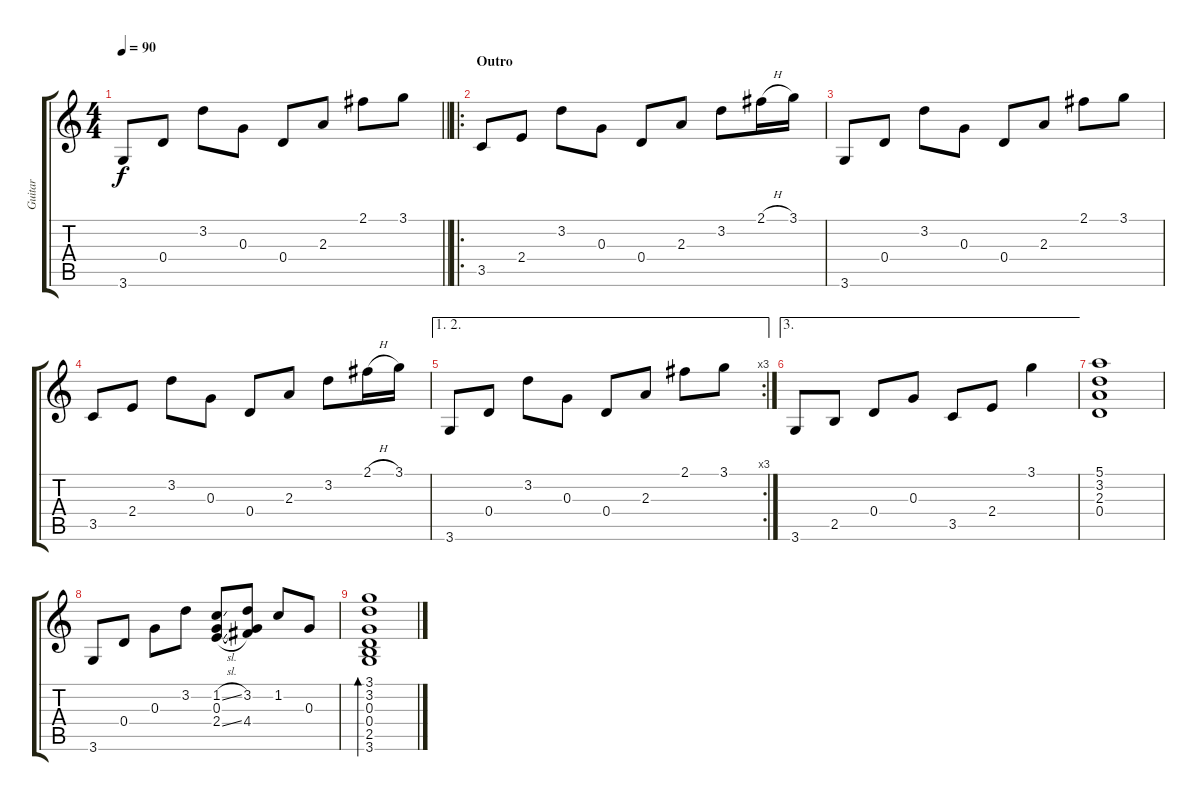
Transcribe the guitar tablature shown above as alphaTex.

\track ("Guitar" "Guitar") {instrument acousticguitarsteel}
\staff {score tabs}
\tuning (E4 B3 G3 D3 A2 E2) {hide}
\ts (4 4)
\tempo 90
\clef g2
\barLineRight lightlight
\ks c
3.6.8{dy f} 0.4.8 3.2.8 0.3.8 0.4.8 2.3.8 2.1.8 3.1.8 |
\ro
\section ("" "Outro")
3.5.8 2.4.8 3.2.8 0.3.8 0.4.8 2.3.8 3.2.8 2.1{h}.16 3.1.16 |
3.6.8 0.4.8 3.2.8 0.3.8 0.4.8 2.3.8 2.1.8 3.1.8 |
3.5.8 2.4.8 3.2.8 0.3.8 0.4.8 2.3.8 3.2.8 2.1{h}.16 3.1.16 |
\ae (1 2)
\rc 3
3.6.8 0.4.8 3.2.8 0.3.8 0.4.8 2.3.8 2.1.8 3.1.8 |
\ae 3
3.6.8 2.5.8 0.4.8 0.3.8 3.5.8 2.4.8 3.1.4 |
(5.1 3.2 2.3 0.4).1{volume 0} |
3.6.8 0.4.8 0.3.8 3.2.8 (1.2{sl} 0.3 2.4{sl}).8 (3.2 0.3{t} 4.4).8 1.2.8 0.3.8 |
(3.1 3.2 0.3 0.4 2.5 3.6).1{bd 30}
